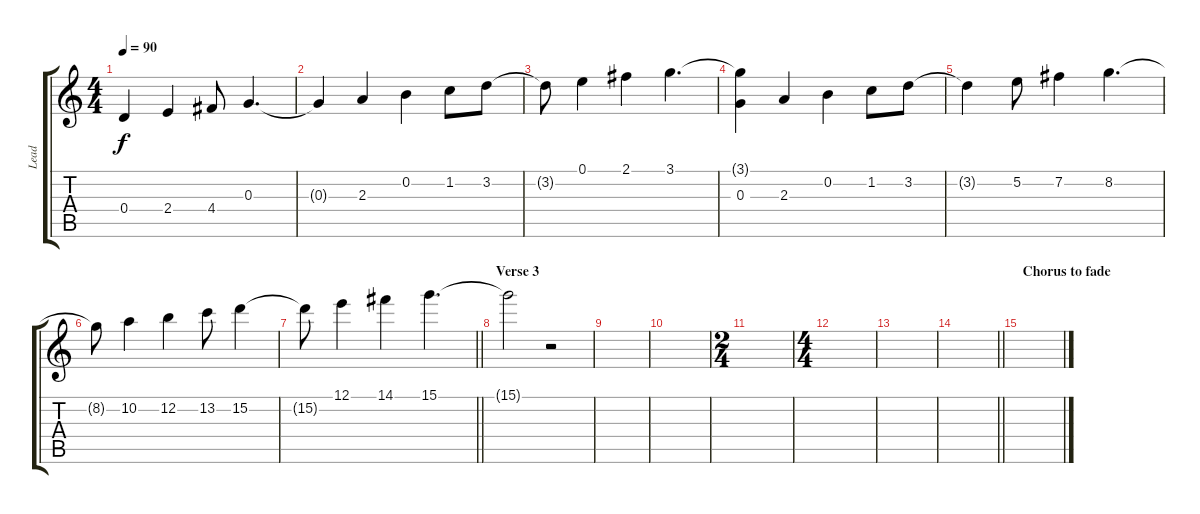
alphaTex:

\track ("Lead" "Lead") {instrument distortionguitar}
\staff {score tabs}
\tuning (E4 B3 G3 D3 A2 E2) {hide}
\ts (4 4)
\tempo 90
\clef g2
\ks c
0.4{t}.4{dy f} 2.4.4 4.4.8 0.3.4{d} |
0.3{t}.4 2.3.4 0.2.4 1.2.8 3.2.8 |
3.2{t}.8 0.1.4 2.1.4 3.1.4{d} |
(3.1{t} 0.3).4 2.3.4 0.2.4 1.2.8 3.2.8 |
3.2{t}.4 5.2.8 7.2.4 8.2.4{d} |
8.2{t}.8 10.2.4 12.2.4 13.2.8 15.2.4 |
\barLineRight lightlight
15.2{t}.8 12.1.4 14.1.4 15.1.4{d} |
\section ("" "Verse 3")
15.1{t}.2 r.2 |
|
|
\ts (2 4)
|
\ts (4 4)
|
|
\barLineRight lightlight
|
\section ("" "Chorus to fade")
